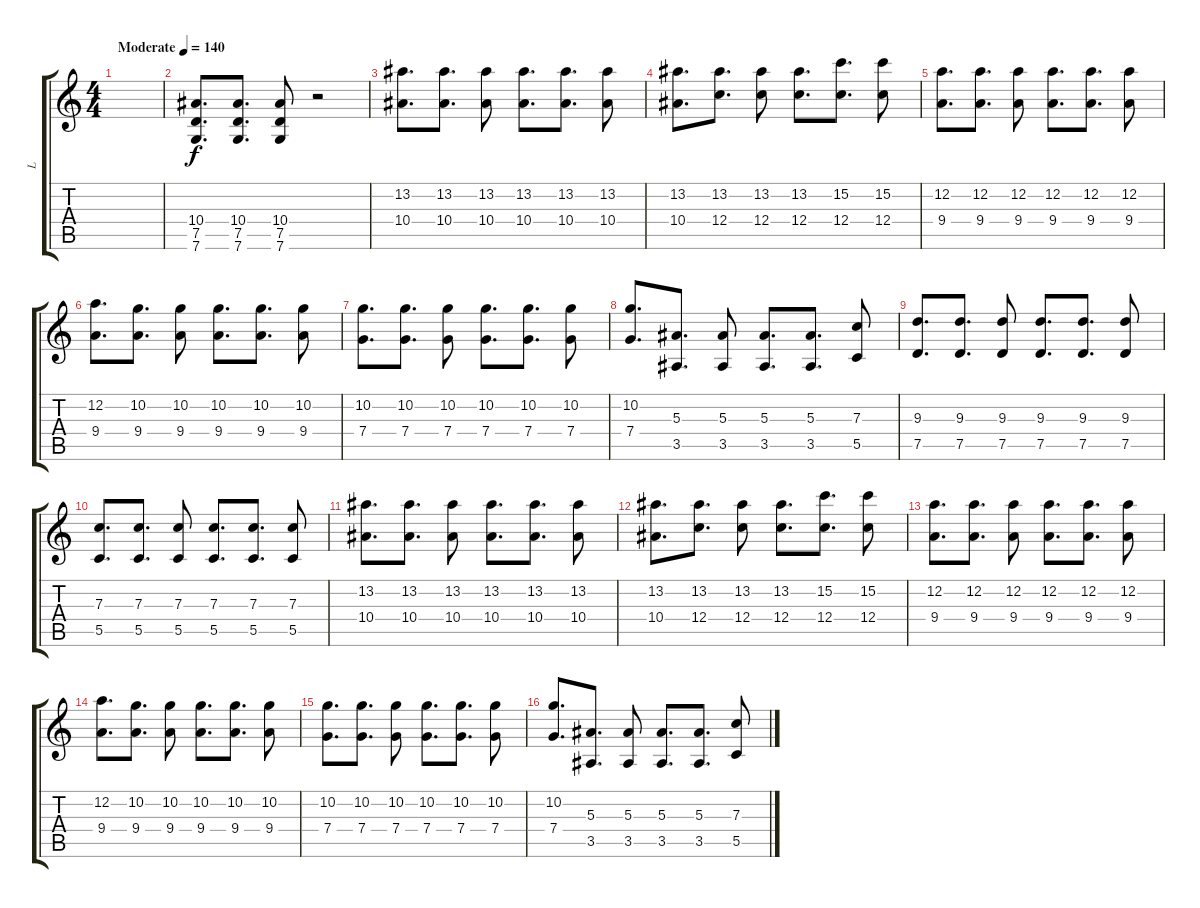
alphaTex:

\track ("L" "L") {instrument distortionguitar}
\staff {score tabs}
\tuning (D4 A3 F3 C3 G2 C2) {hide}
\ts (4 4)
\tempo (140 "Moderate")
\clef g2
\ks c
|
(10.4 7.5 7.6).8{d} (10.4 7.5 7.6).8{d} (10.4 7.5 7.6).8 r.2 |
(13.2 10.4).8{d} (13.2 10.4).8{d} (13.2 10.4).8 (13.2 10.4).8{d} (13.2 10.4).8{d} (13.2 10.4).8 |
(13.2 10.4).8{d} (13.2 12.4).8{d} (13.2 12.4).8 (13.2 12.4).8{d} (15.2 12.4).8{d} (15.2 12.4).8 |
(12.2 9.4).8{d} (12.2 9.4).8{d} (12.2 9.4).8 (12.2 9.4).8{d} (12.2 9.4).8{d} (12.2 9.4).8 |
(12.2 9.4).8{d} (10.2 9.4).8{d} (10.2 9.4).8 (10.2 9.4).8{d} (10.2 9.4).8{d} (10.2 9.4).8 |
(10.2 7.4).8{d} (10.2 7.4).8{d} (10.2 7.4).8 (10.2 7.4).8{d} (10.2 7.4).8{d} (10.2 7.4).8 |
(10.2 7.4).8{d} (5.3 3.5).8{d} (5.3 3.5).8 (5.3 3.5).8{d} (5.3 3.5).8{d} (7.3 5.5).8 |
(9.3 7.5).8{d} (9.3 7.5).8{d} (9.3 7.5).8 (9.3 7.5).8{d} (9.3 7.5).8{d} (9.3 7.5).8 |
(7.3 5.5).8{d} (7.3 5.5).8{d} (7.3 5.5).8 (7.3 5.5).8{d} (7.3 5.5).8{d} (7.3 5.5).8 |
(13.2 10.4).8{d} (13.2 10.4).8{d} (13.2 10.4).8 (13.2 10.4).8{d} (13.2 10.4).8{d} (13.2 10.4).8 |
(13.2 10.4).8{d} (13.2 12.4).8{d} (13.2 12.4).8 (13.2 12.4).8{d} (15.2 12.4).8{d} (15.2 12.4).8 |
(12.2 9.4).8{d} (12.2 9.4).8{d} (12.2 9.4).8 (12.2 9.4).8{d} (12.2 9.4).8{d} (12.2 9.4).8 |
(12.2 9.4).8{d} (10.2 9.4).8{d} (10.2 9.4).8 (10.2 9.4).8{d} (10.2 9.4).8{d} (10.2 9.4).8 |
(10.2 7.4).8{d} (10.2 7.4).8{d} (10.2 7.4).8 (10.2 7.4).8{d} (10.2 7.4).8{d} (10.2 7.4).8 |
(10.2 7.4).8{d} (5.3 3.5).8{d} (5.3 3.5).8 (5.3 3.5).8{d} (5.3 3.5).8{d} (7.3 5.5).8
